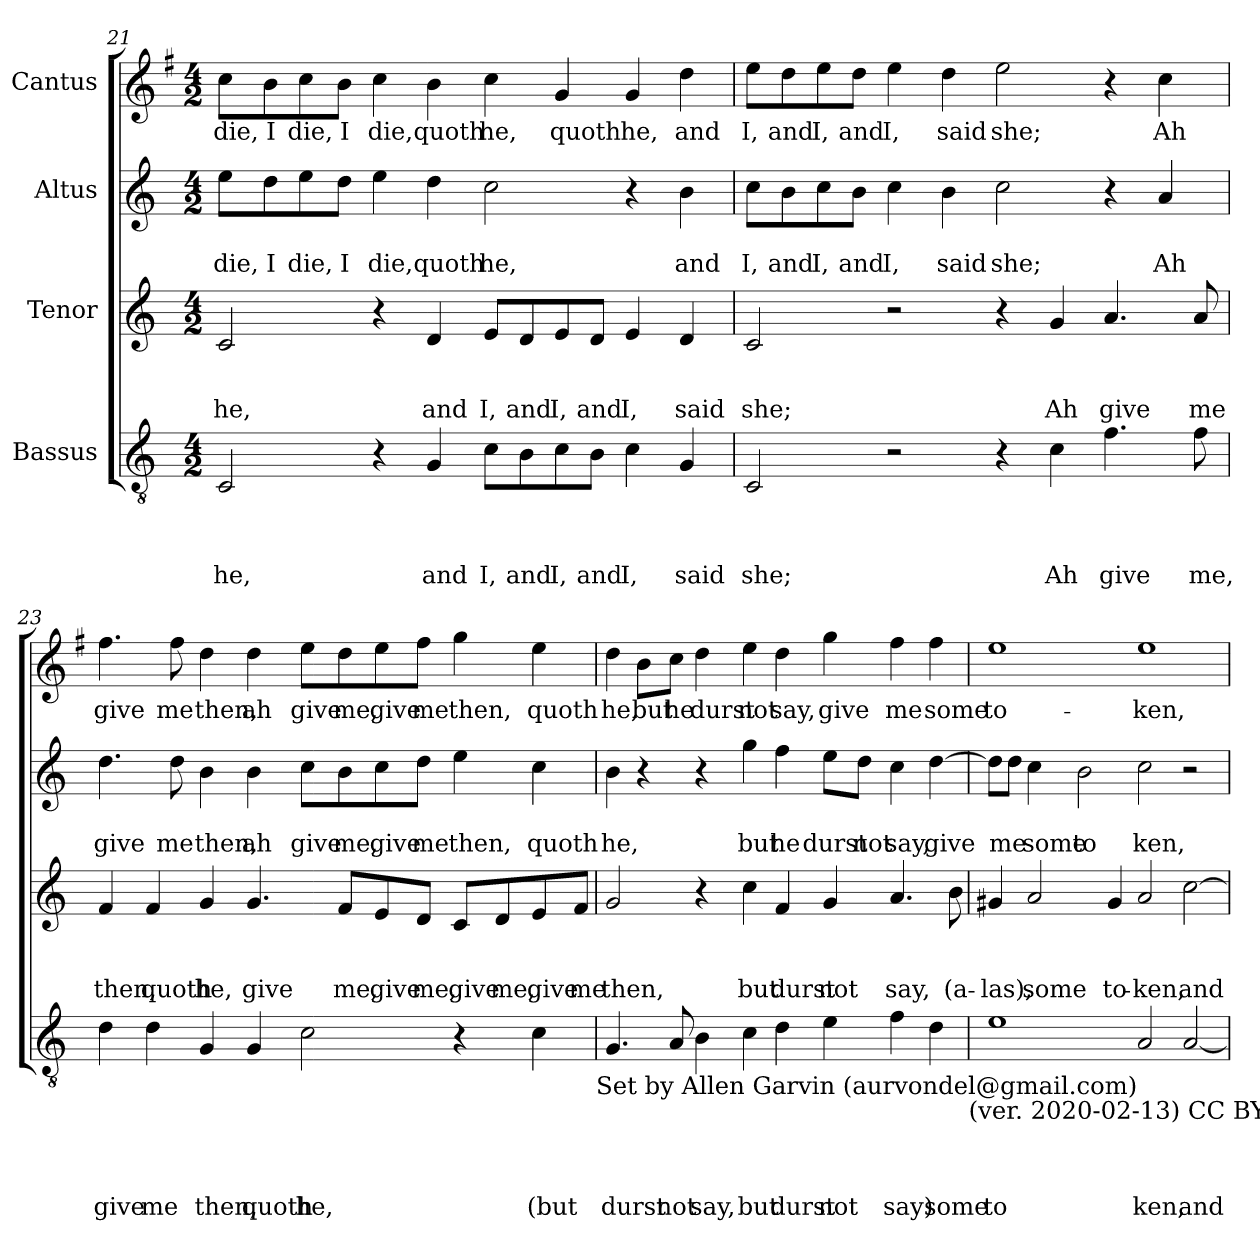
**kern	**text	**text	**text	**text	**kern	**text	**text	**text	**kern	**text	**text	**kern	**text
*part4	*part4	*part4	*part4	*part4	*part3	*part3	*part3	*part3	*part2	*part2	*part2	*part1	*part1
*staff4	*staff4	*staff4	*staff4	*staff4	*staff3	*staff3	*staff3	*staff3	*staff2	*staff2	*staff2	*staff1	*staff1
*I"Bassus	*	*	*	*	*I"Tenor	*	*	*	*I"Altus	*	*	*I"Cantus	*
*clefGv2	*	*	*	*	*clefG2	*	*	*	*clefG2	*	*	*clefG2	*
*	*	*	*	*	*	*	*	*	*	*	*	*ITrd-3c-5	*
*k[]	*	*	*	*	*k[]	*	*	*	*k[]	*	*	*k[]	*
*C:	*	*	*	*	*C:	*	*	*	*C:	*	*	*C:	*
*M4/2	*	*	*	*	*M4/2	*	*	*	*M4/2	*	*	*M4/2	*
=21	=21	=21	=21	=21	=21	=21	=21	=21	=21	=21	=21	=21	=21
!	!	!	!	!LO:LY:b	!	!	!	!LO:LY:b	!	!	!LO:LY:b	!	!LO:LY:b
2C/	.	.	.	he,	2c/	.	.	he,	8ee\L	.	die,	8ff\L	die,
!	!	!	!	!	!	!	!	!	!	!	!LO:LY:b	!	!LO:LY:b
.	.	.	.	.	.	.	.	.	8dd\	.	I	8ee\	I
!	!	!	!	!	!	!	!	!	!	!	!LO:LY:b	!	!LO:LY:b
.	.	.	.	.	.	.	.	.	8ee\	.	die,	8ff\	die,
!	!	!	!	!	!	!	!	!	!	!	!LO:LY:b	!	!LO:LY:b
.	.	.	.	.	.	.	.	.	8dd\J	.	I	8ee\J	I
!	!	!	!	!	!	!	!	!	!	!	!LO:LY:b	!	!LO:LY:b
4r	.	.	.	.	4r	.	.	.	4ee\	.	die,	4ff\	die,
!	!	!	!	!LO:LY:b	!	!	!	!LO:LY:b	!	!	!LO:LY:b	!	!LO:LY:b
4G/	.	.	.	and	4d/	.	.	and	4dd\	.	quoth	4ee\	quoth
!	!	!	!	!LO:LY:b	!	!	!	!LO:LY:b	!	!	!LO:LY:b	!	!LO:LY:b
8c\L	.	.	.	I,	8e/L	.	.	I,	2cc\	.	he,	4ff\	he,
!	!	!	!	!LO:LY:b	!	!	!	!LO:LY:b	!	!	!	!	!
8B\	.	.	.	and	8d/	.	.	and	.	.	.	.	.
!	!	!	!	!LO:LY:b	!	!	!	!LO:LY:b	!	!	!	!	!LO:LY:b
8c\	.	.	.	I,	8e/	.	.	I,	.	.	.	4cc/	quoth
!	!	!	!	!LO:LY:b	!	!	!	!LO:LY:b	!	!	!	!	!
8B\J	.	.	.	and	8d/J	.	.	and	.	.	.	.	.
!	!	!	!	!LO:LY:b	!	!	!	!LO:LY:b	!	!	!	!	!LO:LY:b
4c\	.	.	.	I,	4e/	.	.	I,	4r	.	.	4cc/	he,
!	!	!	!	!LO:LY:b	!	!	!	!LO:LY:b	!	!	!LO:LY:b	!	!LO:LY:b
4G/	.	.	.	said	4d/	.	.	said	4b\	.	and	4gg\	and
=22	=22	=22	=22	=22	=22	=22	=22	=22	=22	=22	=22	=22	=22
!	!	!	!	!LO:LY:b	!	!	!	!LO:LY:b	!	!	!LO:LY:b	!	!LO:LY:b
2C/	.	.	.	she;	2c/	.	.	she;	8cc\L	.	I,	8aa\L	I,
!	!	!	!	!	!	!	!	!	!	!	!LO:LY:b	!	!LO:LY:b
.	.	.	.	.	.	.	.	.	8b\	.	and	8gg\	and
!	!	!	!	!	!	!	!	!	!	!	!LO:LY:b	!	!LO:LY:b
.	.	.	.	.	.	.	.	.	8cc\	.	I,	8aa\	I,
!	!	!	!	!	!	!	!	!	!	!	!LO:LY:b	!	!LO:LY:b
.	.	.	.	.	.	.	.	.	8b\J	.	and	8gg\J	and
!	!	!	!	!	!	!	!	!	!	!	!LO:LY:b	!	!LO:LY:b
2r	.	.	.	.	2r	.	.	.	4cc\	.	I,	4aa\	I,
!	!	!	!	!	!	!	!	!	!	!	!LO:LY:b	!	!LO:LY:b
.	.	.	.	.	.	.	.	.	4b\	.	said	4gg\	said
!	!	!	!	!	!	!	!	!	!	!	!LO:LY:b	!	!LO:LY:b
4r	.	.	.	.	4r	.	.	.	2cc\	.	she;	2aa\	she;
!	!	!	!	!LO:LY:b	!	!	!	!LO:LY:b	!	!	!	!	!
4c\	.	.	.	Ah	4g/	.	.	Ah	.	.	.	.	.
!	!	!	!	!LO:LY:b	!	!	!	!LO:LY:b	!	!	!	!	!
4.f\	.	.	.	give	4.a/	.	.	give	4r	.	.	4r	.
!	!	!	!	!	!	!	!	!	!	!	!LO:LY:b	!	!LO:LY:b
.	.	.	.	.	.	.	.	.	4a/	.	Ah	4ff\	Ah
!	!	!	!	!LO:LY:b	!	!	!	!LO:LY:b	!	!	!	!	!
8f\	.	.	.	me,	8a/	.	.	me	.	.	.	.	.
!!LO:PB:g=z
=23	=23	=23	=23	=23	=23	=23	=23	=23	=23	=23	=23	=23	=23
!	!	!	!	!LO:LY:b	!	!	!	!LO:LY:b	!	!	!LO:LY:b	!	!LO:LY:b
4d\	.	.	.	give	4f/	.	.	then,	4.dd\	.	give	4.bb\	give
!	!	!	!	!LO:LY:b	!	!	!	!LO:LY:b	!	!	!	!	!
4d\	.	.	.	me	4f/	.	.	quoth	.	.	.	.	.
!	!	!	!	!	!	!	!	!	!	!	!LO:LY:b	!	!LO:LY:b
.	.	.	.	.	.	.	.	.	8dd\	.	me	8bb\	me
!	!	!	!	!LO:LY:b	!	!	!	!LO:LY:b	!	!	!LO:LY:b	!	!LO:LY:b
4G/	.	.	.	then,	4g/	.	.	he,	4b\	.	then,	4gg\	then,
!	!	!	!	!LO:LY:b	!	!	!	!LO:LY:b	!	!	!LO:LY:b	!	!LO:LY:b
4G/	.	.	.	quoth	4.g/	.	.	give	4b\	.	ah	4gg\	ah
!	!	!	!	!LO:LY:b	!	!	!	!	!	!	!LO:LY:b	!	!LO:LY:b
2c\	.	.	.	he,	.	.	.	.	8cc\L	.	give	8aa\L	give
!	!	!	!	!	!	!	!	!LO:LY:b	!	!	!LO:LY:b	!	!LO:LY:b
.	.	.	.	.	8f/L	.	.	me,	8b\	.	me,	8gg\	me,
!	!	!	!	!	!	!	!	!LO:LY:b	!	!	!LO:LY:b	!	!LO:LY:b
.	.	.	.	.	8e/	.	.	give	8cc\	.	give	8aa\	give
!	!	!	!	!	!	!	!	!LO:LY:b	!	!	!LO:LY:b	!	!LO:LY:b
.	.	.	.	.	8d/J	.	.	me,	8dd\J	.	me	8bb\J	me
!	!	!	!	!	!	!	!	!LO:LY:b	!	!	!LO:LY:b	!	!LO:LY:b
4r	.	.	.	.	8c/L	.	.	give	4ee\	.	then,	4ccc\	then,
!	!	!	!	!	!	!	!	!LO:LY:b	!	!	!	!	!
.	.	.	.	.	8d/	.	.	me,	.	.	.	.	.
!	!	!	!	!LO:LY:b	!	!	!	!LO:LY:b	!	!	!LO:LY:b	!	!LO:LY:b
4c\	.	.	.	(but	8e/	.	.	give	4cc\	.	quoth	4aa\	quoth
!	!	!	!	!	!	!	!	!LO:LY:b	!	!	!	!	!
.	.	.	.	.	8f/J	.	.	me	.	.	.	.	.
!LO:TX:b:t=Set by Allen Garvin (aurvondel@gmail.com)	!	!	!	!	!	!	!	!	!	!	!	!	!
=24	=24	=24	=24	=24	=24	=24	=24	=24	=24	=24	=24	=24	=24
!	!	!	!	!LO:LY:b	!	!	!	!LO:LY:b	!	!	!LO:LY:b	!	!LO:LY:b
4.G/	.	.	.	durst	2g/	.	.	then,	4b\	.	he,	4gg\	he,
!	!	!	!	!	!	!	!	!	!	!	!	!	!LO:LY:b
.	.	.	.	.	.	.	.	.	4r	.	.	8ee\L	but
!	!	!	!	!LO:LY:b	!	!	!	!	!	!	!	!	!LO:LY:b
8A/	.	.	.	not	.	.	.	.	.	.	.	8ff\J	he
!	!	!	!	!LO:LY:b	!	!	!	!	!	!	!	!	!LO:LY:b
4B\	.	.	.	say,	4r	.	.	.	4r	.	.	4gg\	durst
!	!	!	!	!LO:LY:b	!	!	!	!LO:LY:b	!	!	!LO:LY:b	!	!LO:LY:b
4c\	.	.	.	but	4cc\	.	.	but	4gg\	.	but	4aa\	not
!	!	!	!	!LO:LY:b	!	!	!	!LO:LY:b	!	!	!LO:LY:b	!	!LO:LY:b
4d\	.	.	.	durst	4f/	.	.	durst	4ff\	.	he	4gg\	say,
!	!	!	!	!LO:LY:b	!	!	!	!LO:LY:b	!	!	!LO:LY:b	!	!LO:LY:b
4e\	.	.	.	not	4g/	.	.	not	8ee\L	.	durst	4ccc\	give
!	!	!	!	!	!	!	!	!	!	!	!LO:LY:b	!	!
.	.	.	.	.	.	.	.	.	8dd\J	.	not	.	.
!	!	!	!	!LO:LY:b	!	!	!	!LO:LY:b	!	!	!LO:LY:b	!	!LO:LY:b
4f\	.	.	.	say)	4.a/	.	.	say,	4cc\	.	say,	4bb\	me
!	!	!	!	!LO:LY:b	!	!	!	!	!	!	!LO:LY:b	!	!LO:LY:b
4d\	.	.	.	some	.	.	.	.	[>4dd\	.	give	4bb\	some
!	!	!	!	!	!	!	!	!LO:LY:b	!	!	!	!	!
.	.	.	.	.	8b\	.	.	(a-	.	.	.	.	.
!LO:TX:b:t=(ver. 2020-02-13) CC BY-NC 2.5	!	!	!	!	!	!	!	!	!	!	!	!	!
=25	=25	=25	=25	=25	=25	=25	=25	=25	=25	=25	=25	=25	=25
!	!	!	!	!LO:LY:b	!	!	!	!LO:LY:b	!	!	!	!	!LO:LY:b
1e	.	.	.	to	4g#X/	.	.	-las),	8dd\L]	.	.	1aa	to-
!	!	!	!	!	!	!	!	!	!	!	!LO:LY:b	!	!
.	.	.	.	.	.	.	.	.	8dd\J	.	me	.	.
!	!	!	!	!	!	!	!	!LO:LY:b	!	!	!LO:LY:b	!	!
.	.	.	.	.	2a/	.	.	some	4cc\	.	some	.	.
!	!	!	!	!	!	!	!	!	!	!	!LO:LY:b	!	!
.	.	.	.	.	.	.	.	.	2b\	.	to	.	.
!	!	!	!	!	!	!	!	!LO:LY:b	!	!	!	!	!
.	.	.	.	.	4g#/	.	.	to-	.	.	.	.	.
!	!	!	!	!LO:LY:b	!	!	!	!LO:LY:b	!	!	!LO:LY:b	!	!LO:LY:b
2A/	.	.	.	ken,	2a/	.	.	-ken,	2cc\	.	ken,	1aa	-ken,
!	!	!	!	!LO:LY:b	!	!	!	!LO:LY:b	!	!	!	!	!
[>2A/	.	.	.	and	[>2cc\	.	.	and	2r	.	.	.	.
=	=	=	=	=	=	=	=	=	=	=	=	=	=
*-	*-	*-	*-	*-	*-	*-	*-	*-	*-	*-	*-	*-	*-
